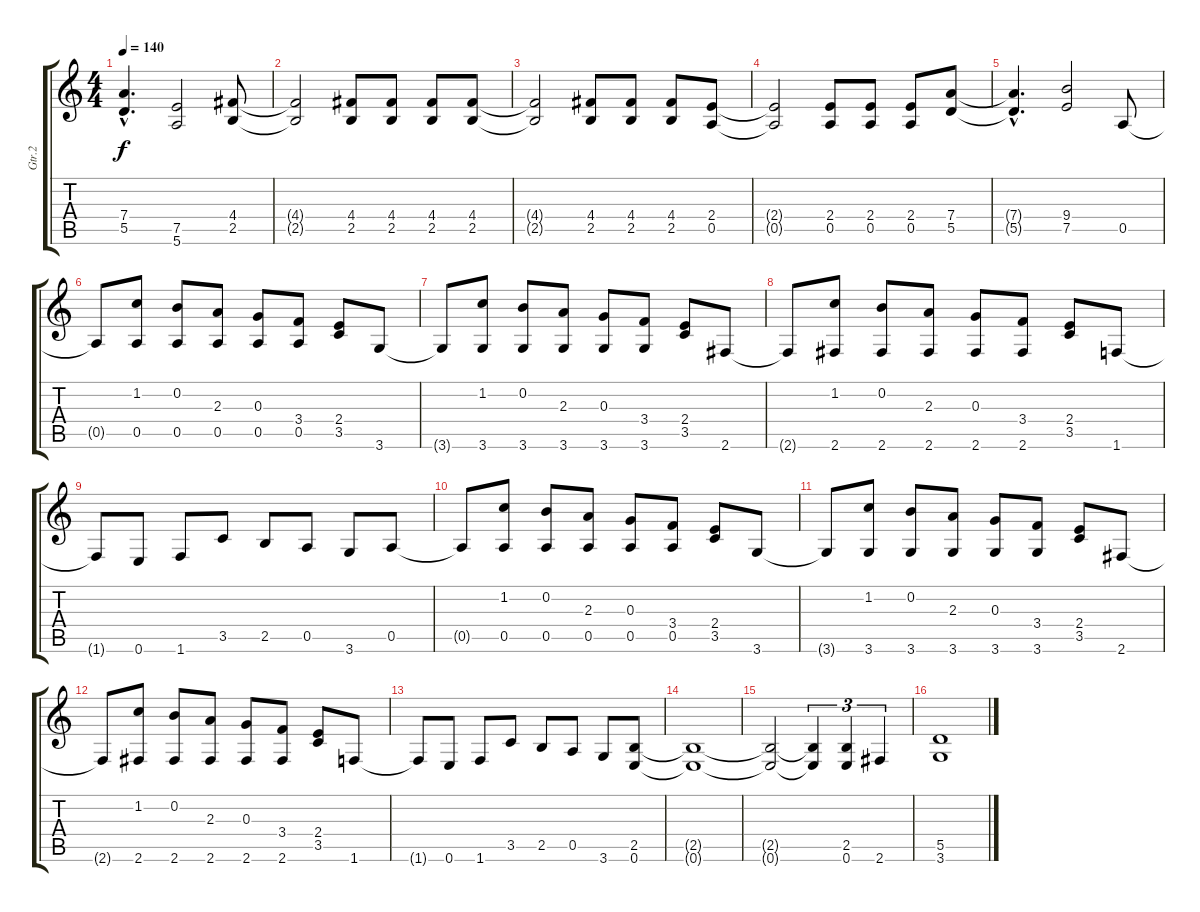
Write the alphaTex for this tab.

\track ("Gtr.2" "Gtr.2") {instrument overdrivenguitar}
\staff {score tabs}
\tuning (E4 B3 G3 D3 A2 E2) {hide}
\ts (4 4)
\tempo 140
\clef g2
\ks c
(7.4{hac t} 5.5{hac t}).4{d dy f} (7.5 5.6).2 (4.4 2.5).8 |
(4.4{t} 2.5{t}).2 (4.4 2.5).8 (4.4 2.5).8 (4.4 2.5).8 (4.4 2.5).8 |
(4.4{t} 2.5{t}).2 (4.4 2.5).8 (4.4 2.5).8 (4.4 2.5).8 (2.4 0.5).8 |
(2.4{t} 0.5{t}).2 (2.4 0.5).8 (2.4 0.5).8 (2.4 0.5).8 (7.4 5.5).8 |
(7.4{hac t} 5.5{hac t}).4{d} (9.4 7.5).2 0.5.8 |
0.5{t}.8 (1.2 0.5).8 (0.2 0.5).8 (2.3 0.5).8 (0.3 0.5).8 (3.4 0.5).8 (2.4 3.5).8 3.6.8 |
3.6{t}.8 (1.2 3.6).8 (0.2 3.6).8 (2.3 3.6).8 (0.3 3.6).8 (3.4 3.6).8 (2.4 3.5).8 2.6.8 |
2.6{t}.8 (1.2 2.6).8 (0.2 2.6).8 (2.3 2.6).8 (0.3 2.6).8 (3.4 2.6).8 (2.4 3.5).8 1.6.8 |
1.6{t}.8 0.6.8 1.6.8 3.5.8 2.5.8 0.5.8 3.6.8 0.5.8 |
0.5{t}.8 (1.2 0.5).8 (0.2 0.5).8 (2.3 0.5).8 (0.3 0.5).8 (3.4 0.5).8 (2.4 3.5).8 3.6.8 |
3.6{t}.8 (1.2 3.6).8 (0.2 3.6).8 (2.3 3.6).8 (0.3 3.6).8 (3.4 3.6).8 (2.4 3.5).8 2.6.8 |
2.6{t}.8 (1.2 2.6).8 (0.2 2.6).8 (2.3 2.6).8 (0.3 2.6).8 (3.4 2.6).8 (2.4 3.5).8 1.6.8 |
1.6{t}.8 0.6.8 1.6.8 3.5.8 2.5.8 0.5.8 3.6.8 (2.5 0.6).8 |
(2.5{t} 0.6{t}).1 |
(2.5{t} 0.6{t}).2 (2.5{t} 0.6{t}).4{tu (3 2)} (2.5 0.6).4{tu (3 2)} 2.6.4{tu (3 2)} |
(5.5 3.6).1
